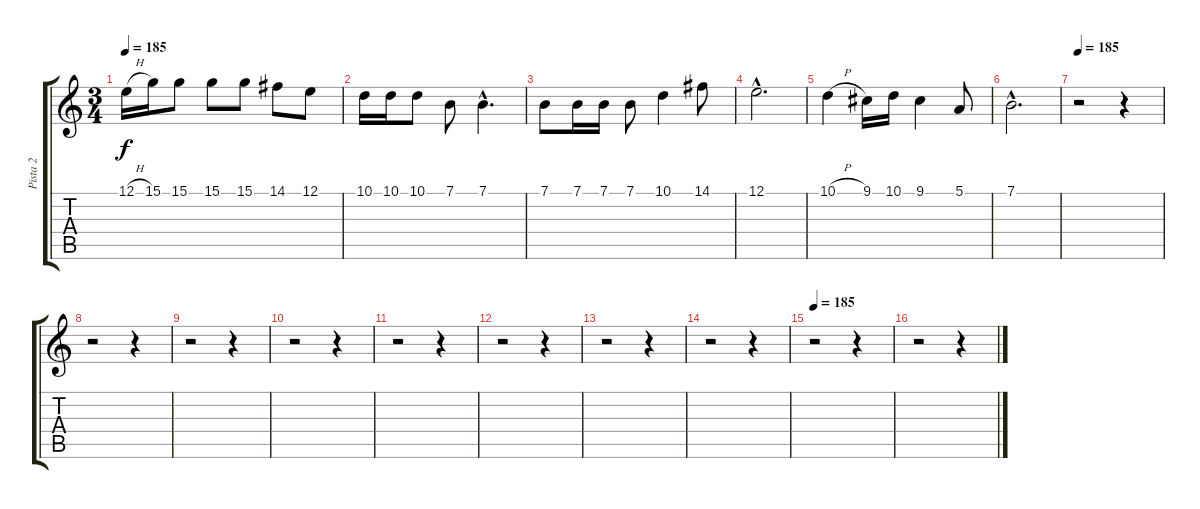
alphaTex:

\track ("Pista 2" "Pista 2") {instrument panflute}
\staff {score tabs}
\tuning (E4 B3 G3 D3 A2 E2) {hide}
\ts (3 4)
\tempo 185
\clef g2
\ks c
12.1{h}.16{dy f} 15.1.16 15.1.8 15.1.8 15.1.8 14.1.8 12.1.8 |
10.1.16 10.1.16 10.1.8 7.1.8 7.1{hac}.4{d} |
7.1.8 7.1.16 7.1.16 7.1.8 10.1.4 14.1.8 |
12.1{hac}.2{d} |
10.1{h}.4 9.1.16 10.1.16 9.1.4 5.1.8 |
7.1{hac}.2{d} |
\tempo 185
r.2 r.4 |
r.2 r.4 |
r.2 r.4 |
r.2 r.4 |
r.2 r.4 |
r.2 r.4 |
r.2 r.4 |
r.2 r.4 |
\tempo 185
r.2 r.4 |
r.2 r.4
